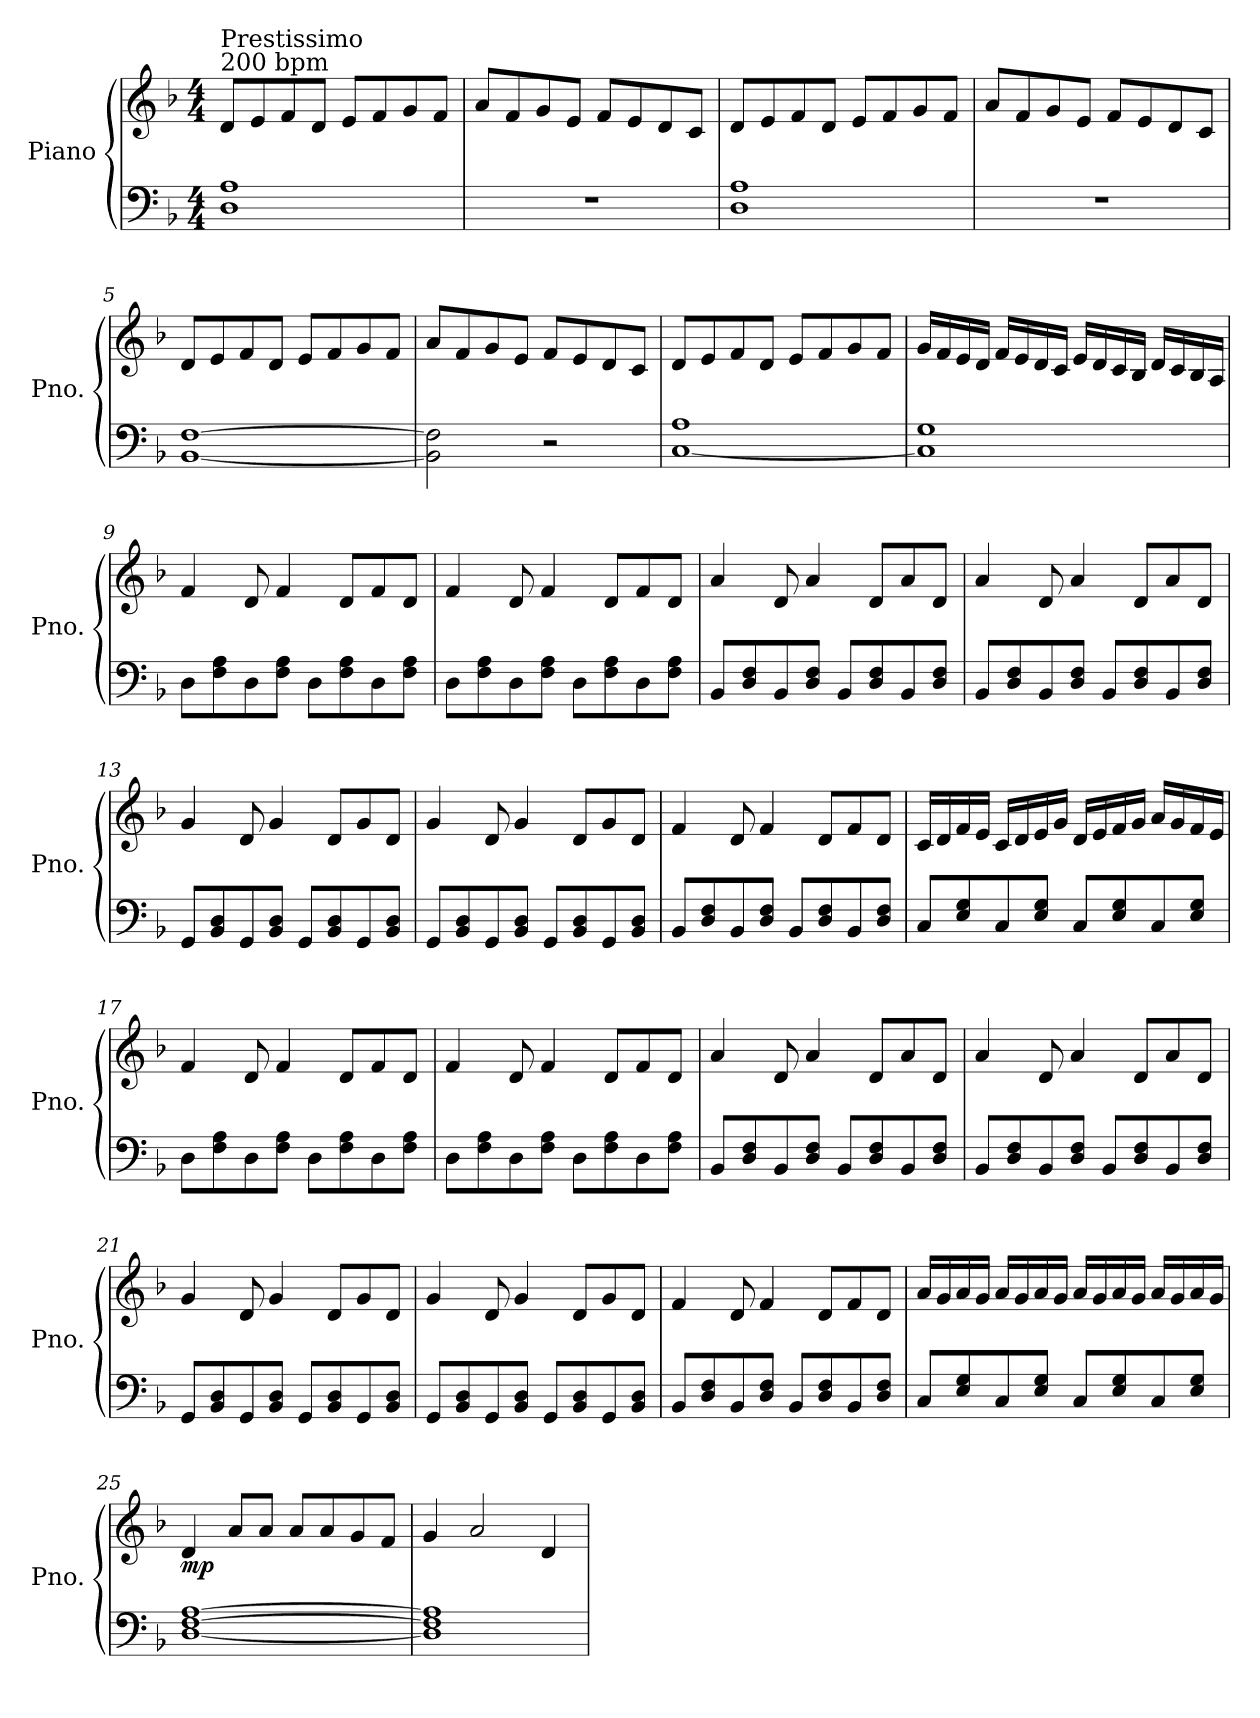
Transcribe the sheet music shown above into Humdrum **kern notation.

**kern	**kern	**dynam
*part1	*part1	*part1
*staff2	*staff1	*staff1/2
*I"Piano	*	*
*I'Pno.	*	*
*clefF4	*clefG2	*
*k[b-]	*k[b-]	*
*F:	*F:	*
*M4/4	*M4/4	*
=1	=1	=1
!	!LO:TX:a:t=Prestissimo\n200 bpm	!
1D 1A	8d/L	.
.	8e/	.
.	8f/	.
.	8d/J	.
.	8e/L	.
.	8f/	.
.	8g/	.
.	8f/J	.
=2	=2	=2
1r	8a/L	.
.	8f/	.
.	8g/	.
.	8e/J	.
.	8f/L	.
.	8e/	.
.	8d/	.
.	8c/J	.
=3	=3	=3
1D 1A	8d/L	.
.	8e/	.
.	8f/	.
.	8d/J	.
.	8e/L	.
.	8f/	.
.	8g/	.
.	8f/J	.
=4	=4	=4
1r	8a/L	.
.	8f/	.
.	8g/	.
.	8e/J	.
.	8f/L	.
.	8e/	.
.	8d/	.
.	8c/J	.
!!LO:LB:g=z
=5	=5	=5
[1BB- [1F	8d/L	.
.	8e/	.
.	8f/	.
.	8d/J	.
.	8e/L	.
.	8f/	.
.	8g/	.
.	8f/J	.
=6	=6	=6
2BB-\] 2F\]	8a/L	.
.	8f/	.
.	8g/	.
.	8e/J	.
2r	8f/L	.
.	8e/	.
.	8d/	.
.	8c/J	.
=7	=7	=7
[1C 1A	8d/L	.
.	8e/	.
.	8f/	.
.	8d/J	.
.	8e/L	.
.	8f/	.
.	8g/	.
.	8f/J	.
=8	=8	=8
1C] 1G	16g/LL	.
.	16f/	.
.	16e/	.
.	16d/JJ	.
.	16f/LL	.
.	16e/	.
.	16d/	.
.	16c/JJ	.
.	16e/LL	.
.	16d/	.
.	16c/	.
.	16B-/JJ	.
.	16d/LL	.
.	16c/	.
.	16B-/	.
.	16A/JJ	.
!!LO:LB:g=z
=9	=9	=9
8D\L	4f/	.
8F\ 8A\	.	.
8D\	8d/	.
8F\ 8A\J	4f/	.
8D\L	.	.
8F\ 8A\	8d/L	.
8D\	8f/	.
8F\ 8A\J	8d/J	.
=10	=10	=10
8D\L	4f/	.
8F\ 8A\	.	.
8D\	8d/	.
8F\ 8A\J	4f/	.
8D\L	.	.
8F\ 8A\	8d/L	.
8D\	8f/	.
8F\ 8A\J	8d/J	.
=11	=11	=11
8BB-/L	4a/	.
8D/ 8F/	.	.
8BB-/	8d/	.
8D/ 8F/J	4a/	.
8BB-/L	.	.
8D/ 8F/	8d/L	.
8BB-/	8a/	.
8D/ 8F/J	8d/J	.
=12	=12	=12
8BB-/L	4a/	.
8D/ 8F/	.	.
8BB-/	8d/	.
8D/ 8F/J	4a/	.
8BB-/L	.	.
8D/ 8F/	8d/L	.
8BB-/	8a/	.
8D/ 8F/J	8d/J	.
!!LO:LB:g=z
=13	=13	=13
8GG/L	4g/	.
8BB-/ 8D/	.	.
8GG/	8d/	.
8BB-/ 8D/J	4g/	.
8GG/L	.	.
8BB-/ 8D/	8d/L	.
8GG/	8g/	.
8BB-/ 8D/J	8d/J	.
=14	=14	=14
8GG/L	4g/	.
8BB-/ 8D/	.	.
8GG/	8d/	.
8BB-/ 8D/J	4g/	.
8GG/L	.	.
8BB-/ 8D/	8d/L	.
8GG/	8g/	.
8BB-/ 8D/J	8d/J	.
=15	=15	=15
8BB-/L	4f/	.
8D/ 8F/	.	.
8BB-/	8d/	.
8D/ 8F/J	4f/	.
8BB-/L	.	.
8D/ 8F/	8d/L	.
8BB-/	8f/	.
8D/ 8F/J	8d/J	.
!!LO:LB:g=z
=16	=16	=16
8C/L	16c/LL	.
.	16d/	.
8E/ 8G/	16f/	.
.	16e/JJ	.
8C/	16c/LL	.
.	16d/	.
8E/ 8G/J	16e/	.
.	16g/JJ	.
8C/L	16d/LL	.
.	16e/	.
8E/ 8G/	16f/	.
.	16g/JJ	.
8C/	16a/LL	.
.	16g/	.
8E/ 8G/J	16f/	.
.	16e/JJ	.
=17	=17	=17
8D\L	4f/	.
8F\ 8A\	.	.
8D\	8d/	.
8F\ 8A\J	4f/	.
8D\L	.	.
8F\ 8A\	8d/L	.
8D\	8f/	.
8F\ 8A\J	8d/J	.
=18	=18	=18
8D\L	4f/	.
8F\ 8A\	.	.
8D\	8d/	.
8F\ 8A\J	4f/	.
8D\L	.	.
8F\ 8A\	8d/L	.
8D\	8f/	.
8F\ 8A\J	8d/J	.
!!LO:PB:g=z
=19	=19	=19
8BB-/L	4a/	.
8D/ 8F/	.	.
8BB-/	8d/	.
8D/ 8F/J	4a/	.
8BB-/L	.	.
8D/ 8F/	8d/L	.
8BB-/	8a/	.
8D/ 8F/J	8d/J	.
=20	=20	=20
8BB-/L	4a/	.
8D/ 8F/	.	.
8BB-/	8d/	.
8D/ 8F/J	4a/	.
8BB-/L	.	.
8D/ 8F/	8d/L	.
8BB-/	8a/	.
8D/ 8F/J	8d/J	.
=21	=21	=21
8GG/L	4g/	.
8BB-/ 8D/	.	.
8GG/	8d/	.
8BB-/ 8D/J	4g/	.
8GG/L	.	.
8BB-/ 8D/	8d/L	.
8GG/	8g/	.
8BB-/ 8D/J	8d/J	.
=22	=22	=22
8GG/L	4g/	.
8BB-/ 8D/	.	.
8GG/	8d/	.
8BB-/ 8D/J	4g/	.
8GG/L	.	.
8BB-/ 8D/	8d/L	.
8GG/	8g/	.
8BB-/ 8D/J	8d/J	.
!!LO:LB:g=z
=23	=23	=23
8BB-/L	4f/	.
8D/ 8F/	.	.
8BB-/	8d/	.
8D/ 8F/J	4f/	.
8BB-/L	.	.
8D/ 8F/	8d/L	.
8BB-/	8f/	.
8D/ 8F/J	8d/J	.
=24	=24	=24
8C/L	16a/LL	.
.	16g/	.
8E/ 8G/	16a/	.
.	16g/JJ	.
8C/	16a/LL	.
.	16g/	.
8E/ 8G/J	16a/	.
.	16g/JJ	.
8C/L	16a/LL	.
.	16g/	.
8E/ 8G/	16a/	.
.	16g/JJ	.
8C/	16a/LL	.
.	16g/	.
8E/ 8G/J	16a/	.
.	16g/JJ	.
=25	=25	=25
!	!	!LO:DY:b
[1D [1F [1A	4d/	mp
.	8a/L	.
.	8a/J	.
.	8a/L	.
.	8a/	.
.	8g/	.
.	8f/J	.
=26	=26	=26
1D] 1F] 1A]	4g/	.
.	2a/	.
.	4d/	.
=	=	=
*-	*-	*-
